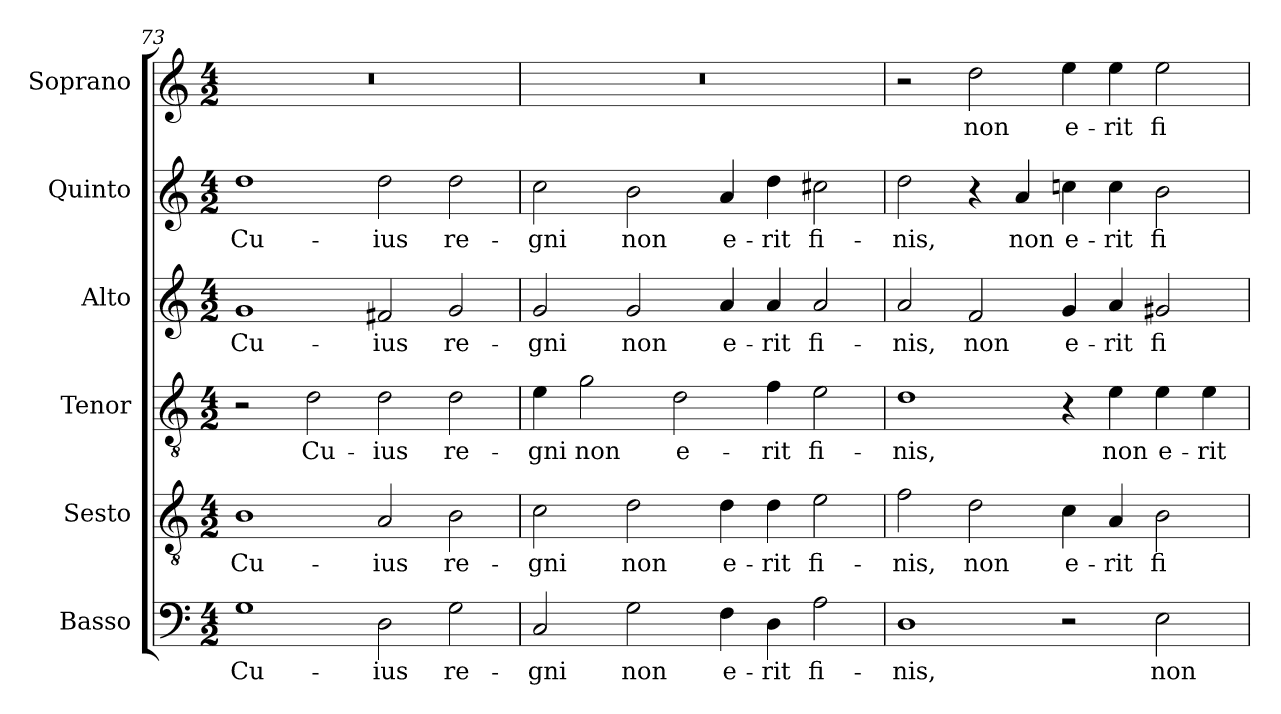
**kern	**text	**kern	**text	**kern	**text	**kern	**text	**kern	**text	**kern	**text
*part6	*part6	*part5	*part5	*part4	*part4	*part3	*part3	*part2	*part2	*part1	*part1
*staff6	*staff6	*staff5	*staff5	*staff4	*staff4	*staff3	*staff3	*staff2	*staff2	*staff1	*staff1
*I"Basso	*	*I"Sesto	*	*I"Tenor	*	*I"Alto	*	*I"Quinto	*	*I"Soprano	*
*	*	*	*	*I'T.	*	*I'A.	*	*	*	*I'Sop.	*
*clefF4	*	*clefGv2	*	*clefGv2	*	*clefG2	*	*clefG2	*	*clefG2	*
*	*	*ITrd7c12	*	*ITrd7c12	*	*	*	*	*	*	*
*k[]	*	*k[]	*	*k[]	*	*k[]	*	*k[]	*	*k[]	*
*C:	*	*C:	*	*C:	*	*C:	*	*C:	*	*C:	*
*M4/2	*	*M4/2	*	*M4/2	*	*M4/2	*	*M4/2	*	*M4/2	*
=73	=73	=73	=73	=73	=73	=73	=73	=73	=73	=73	=73
!	!LO:LY:b:color=#000000	!	!	!	!	!	!	!	!	!	!
!	!	!	!LO:LY:b:color=#000000	!	!	!	!	!	!	!	!
!	!	!	!	!	!	!	!LO:LY:b:color=#000000	!	!	!	!
!	!	!	!	!	!	!	!	!	!LO:LY:b:color=#000000	!LO:N:vis=1	!
1Gi	Cu-	1BBi	Cu-	2r	.	1gi	Cu-	1ddi	Cu-	0r	.
!	!	!	!	!	!LO:LY:b:color=#000000	!	!	!	!	!	!
.	.	.	.	2Di\	Cu-	.	.	.	.	.	.
!	!LO:LY:b:color=#000000	!	!	!	!	!	!	!	!	!	!
!	!	!	!LO:LY:b:color=#000000	!	!	!	!	!	!	!	!
!	!	!	!	!	!LO:LY:b:color=#000000	!	!	!	!	!	!
!	!	!	!	!	!	!	!LO:LY:b:color=#000000	!	!	!	!
!	!	!	!	!	!	!	!	!	!LO:LY:b:color=#000000	!	!
2Di\	-ius	2AAi/	-ius	2Di\	-ius	2f#Xi/	-ius	2ddi\	-ius	.	.
!	!LO:LY:b:color=#000000	!	!	!	!	!	!	!	!	!	!
!	!	!	!LO:LY:b:color=#000000	!	!	!	!	!	!	!	!
!	!	!	!	!	!LO:LY:b:color=#000000	!	!	!	!	!	!
!	!	!	!	!	!	!	!LO:LY:b:color=#000000	!	!	!	!
!	!	!	!	!	!	!	!	!	!LO:LY:b:color=#000000	!	!
2Gi\	re-	2BBi\	re-	2Di\	re-	2gi/	re-	2ddi\	re-	.	.
=74	=74	=74	=74	=74	=74	=74	=74	=74	=74	=74	=74
!	!LO:LY:b:color=#000000	!	!	!	!	!	!	!	!	!	!
!	!	!	!LO:LY:b:color=#000000	!	!	!	!	!	!	!	!
!	!	!	!	!	!LO:LY:b:color=#000000	!	!	!	!	!	!
!	!	!	!	!	!	!	!LO:LY:b:color=#000000	!	!	!	!
!	!	!	!	!	!	!	!	!	!LO:LY:b:color=#000000	!LO:N:vis=1	!
2Ci/	-gni	2Ci\	-gni	4Ei\	-gni	2gi/	-gni	2cci\	-gni	0r	.
!	!	!	!	!	!LO:LY:b:color=#000000	!	!	!	!	!	!
.	.	.	.	2Gi\	non	.	.	.	.	.	.
!	!LO:LY:b:color=#000000	!	!	!	!	!	!	!	!	!	!
!	!	!	!LO:LY:b:color=#000000	!	!	!	!	!	!	!	!
!	!	!	!	!	!	!	!LO:LY:b:color=#000000	!	!	!	!
!	!	!	!	!	!	!	!	!	!LO:LY:b:color=#000000	!	!
2Gi\	non	2Di\	non	.	.	2gi/	non	2bi\	non	.	.
!	!	!	!	!	!LO:LY:b:color=#000000	!	!	!	!	!	!
.	.	.	.	2Di\	e-	.	.	.	.	.	.
!	!LO:LY:b:color=#000000	!	!	!	!	!	!	!	!	!	!
!	!	!	!LO:LY:b:color=#000000	!	!	!	!	!	!	!	!
!	!	!	!	!	!	!	!LO:LY:b:color=#000000	!	!	!	!
!	!	!	!	!	!	!	!	!	!LO:LY:b:color=#000000	!	!
4Fi\	e-	4Di\	e-	.	.	4ai/	e-	4ai/	e-	.	.
!	!LO:LY:b:color=#000000	!	!	!	!	!	!	!	!	!	!
!	!	!	!LO:LY:b:color=#000000	!	!	!	!	!	!	!	!
!	!	!	!	!	!LO:LY:b:color=#000000	!	!	!	!	!	!
!	!	!	!	!	!	!	!LO:LY:b:color=#000000	!	!	!	!
!	!	!	!	!	!	!	!	!	!LO:LY:b:color=#000000	!	!
4Di\	-rit	4Di\	-rit	4Fi\	-rit	4ai/	-rit	4ddi\	-rit	.	.
!	!LO:LY:b:color=#000000	!	!	!	!	!	!	!	!	!	!
!	!	!	!LO:LY:b:color=#000000	!	!	!	!	!	!	!	!
!	!	!	!	!	!LO:LY:b:color=#000000	!	!	!	!	!	!
!	!	!	!	!	!	!	!LO:LY:b:color=#000000	!	!	!	!
!	!	!	!	!	!	!	!	!	!LO:LY:b:color=#000000	!	!
2Ai\	fi-	2Ei\	fi-	2Ei\	fi-	2ai/	fi-	2cc#Xi\	fi-	.	.
!!LO:PB:g=z
=75	=75	=75	=75	=75	=75	=75	=75	=75	=75	=75	=75
!	!LO:LY:b:color=#000000	!	!	!	!	!	!	!	!	!	!
!	!	!	!LO:LY:b:color=#000000	!	!	!	!	!	!	!	!
!	!	!	!	!	!LO:LY:b:color=#000000	!	!	!	!	!	!
!	!	!	!	!	!	!	!LO:LY:b:color=#000000	!	!	!	!
!	!	!	!	!	!	!	!	!	!LO:LY:b:color=#000000	!	!
1Di	-nis,	2Fi\	-nis,	1Di	-nis,	2ai/	-nis,	2ddi\	-nis,	2r	.
!	!	!	!LO:LY:b:color=#000000	!	!	!	!	!	!	!	!
!	!	!	!	!	!	!	!LO:LY:b:color=#000000	!	!	!	!
!	!	!	!	!	!	!	!	!	!	!	!LO:LY:b:color=#000000
.	.	2Di\	non	.	.	2fi/	non	4r	.	2ddi\	non
!	!	!	!	!	!	!	!	!	!LO:LY:b:color=#000000	!	!
.	.	.	.	.	.	.	.	4ai/	non	.	.
!	!	!	!LO:LY:b:color=#000000	!	!	!	!	!	!	!	!
!	!	!	!	!	!	!	!LO:LY:b:color=#000000	!	!	!	!
!	!	!	!	!	!	!	!	!	!LO:LY:b:color=#000000	!	!
!	!	!	!	!	!	!	!	!	!	!	!LO:LY:b:color=#000000
2r	.	4Ci\	e-	4r	.	4gi/	e-	4ccni\	e-	4eei\	e-
!	!	!	!LO:LY:b:color=#000000	!	!	!	!	!	!	!	!
!	!	!	!	!	!LO:LY:b:color=#000000	!	!	!	!	!	!
!	!	!	!	!	!	!	!LO:LY:b:color=#000000	!	!	!	!
!	!	!	!	!	!	!	!	!	!LO:LY:b:color=#000000	!	!
!	!	!	!	!	!	!	!	!	!	!	!LO:LY:b:color=#000000
.	.	4AAi/	-rit	4Ei\	non	4ai/	-rit	4cci\	-rit	4eei\	-rit
!	!LO:LY:b:color=#000000	!	!	!	!	!	!	!	!	!	!
!	!	!	!LO:LY:b:color=#000000	!	!	!	!	!	!	!	!
!	!	!	!	!	!LO:LY:b:color=#000000	!	!	!	!	!	!
!	!	!	!	!	!	!	!LO:LY:b:color=#000000	!	!	!	!
!	!	!	!	!	!	!	!	!	!LO:LY:b:color=#000000	!	!
!	!	!	!	!	!	!	!	!	!	!	!LO:LY:b:color=#000000
2Ei\	non	2BBi\	fi-	4Ei\	e-	2g#Xi/	fi-	2bi\	fi-	2eei\	fi-
!	!	!	!	!	!LO:LY:b:color=#000000	!	!	!	!	!	!
.	.	.	.	4Ei\	-rit	.	.	.	.	.	.
=	=	=	=	=	=	=	=	=	=	=	=
*-	*-	*-	*-	*-	*-	*-	*-	*-	*-	*-	*-
